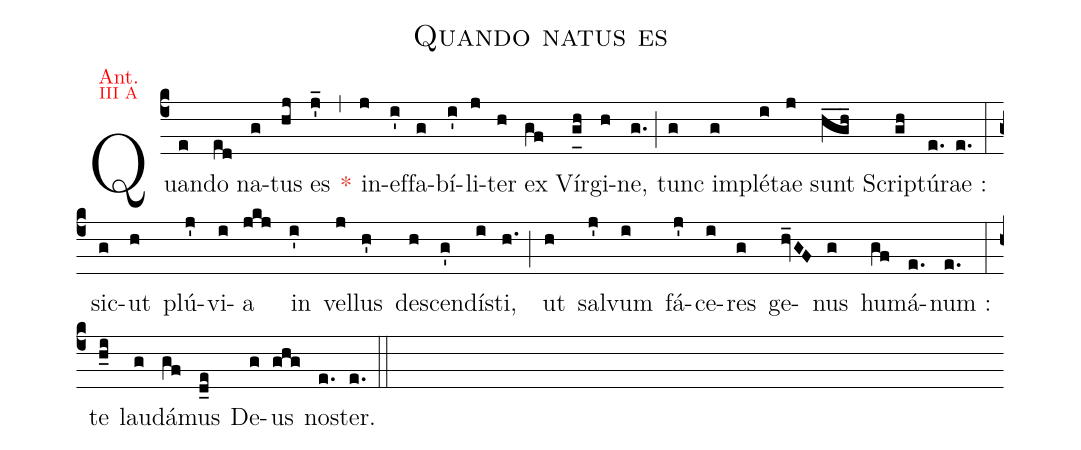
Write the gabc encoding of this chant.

name:Quando natus es;
office-part:Antiphona;
annotation: {\color{red}\footnotesize Ant.};
annotation: {\color{red}\scriptsize III A};
%%
(c4) Quan(e)do(ed) na(g)tus(hj) es(j'_) <c>*</c>(,) in(j)ef(i')fa(g)bí(i')li(j)ter(h) ex(gf) Vír(g_[uh:l]h)gi(h)ne,(g.) (;) tunc(g) im(g)plé(i)tae(j) sunt(hgh___) Scri(gh)ptú(e.)rae :(e.) (:) sic(g)ut(h) plú(j')vi(i)a(jkj) in(i') vel(j)lus(h') de(h)scen(g')dí(i)sti,(h.) (;) ut(h) sal(j')vum(i) fá(j')ce(i)res(g) ge(hv_GF)nus(g) hu(gf)má(e.)num :(e.) (:) te(h_i) lau(g)dá(gf)mus(d_e) De(g)us(ghg) no(e.)ster.(e.) (::)
